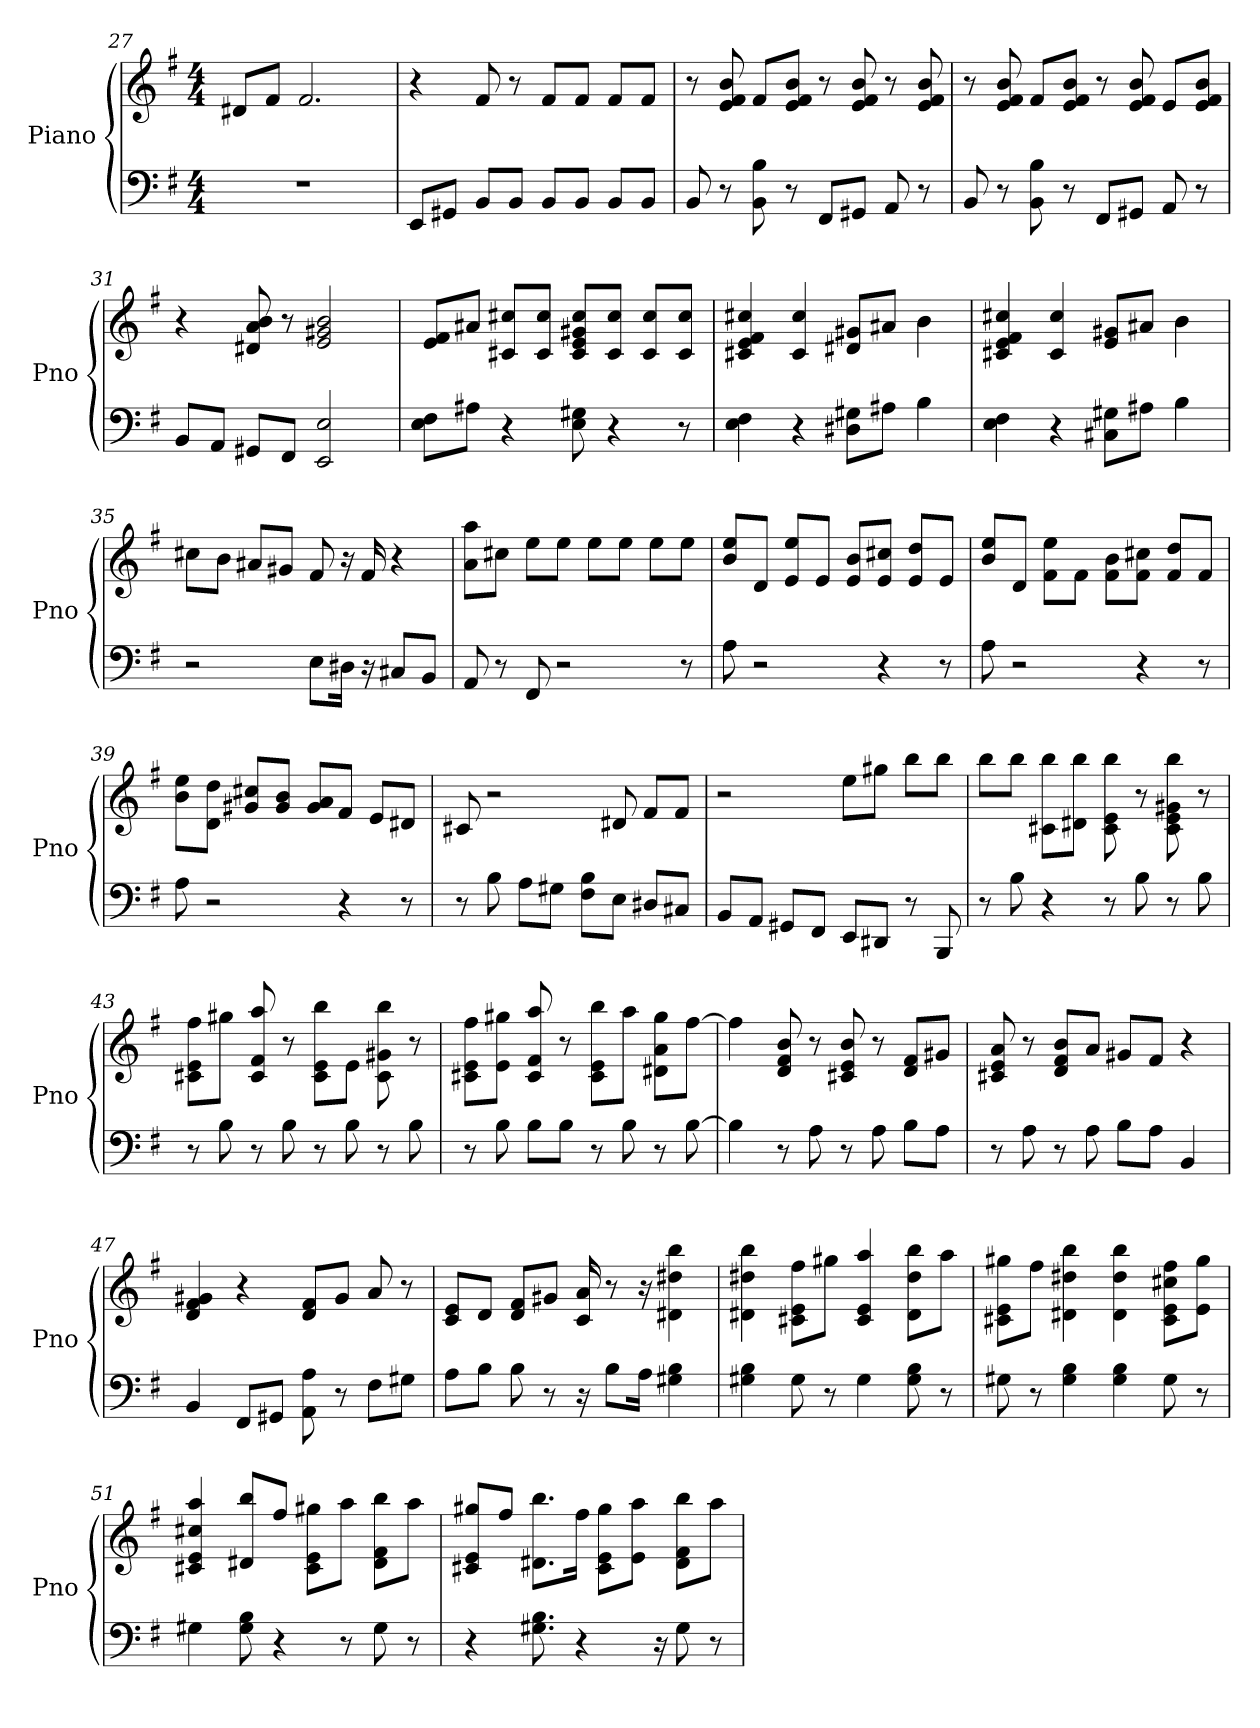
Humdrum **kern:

**kern	**kern
*part1	*part1
*staff2	*staff1
*I"Piano	*
*I'Pno	*
*clefF4	*clefG2
*k[f#]	*k[f#]
*G:	*G:
*M4/4	*M4/4
=27	=27
1r	8d#/L
.	8f#/J
.	2.f#
=28	=28
8EE/L	4r
8GG#/J	.
8BB/L	8f#
8BB/J	8r
8BB/L	8f#/L
8BB/J	8f#/J
8BB/L	8f#/L
8BB/J	8f#/J
=29	=29
8BB	8r
8r	8f# 8b 8e
8B 8BB	8f#/L
8r	8f#/ 8b/ 8e/J
8FF#/L	8r
8GG#/J	8b 8e 8f#
8AA	8r
8r	8e 8b 8f#
=30	=30
8BB	8r
8r	8f# 8e 8b
8B 8BB	8f#/L
8r	8b/ 8e/ 8f#/J
8FF#/L	8r
8GG#/J	8e 8b 8f#
8AA	8e/L
8r	8b/ 8f#/ 8e/J
=31	=31
8BB/L	4r
8AA/J	.
8GG#/L	8a 8b 8d#
8FF#/J	8r
2EE 2E	2b 2g# 2e
=32	=32
8F#\ 8E\L	8f#/ 8e/L
8A#\J	8a#/J
4r	8c#/ 8cc#/L
.	8c#/ 8cc#/J
8G# 8E	8e/ 8c#/ 8g#/ 8cc#/L
4r	8c#/ 8cc#/J
.	8c#/ 8cc#/L
8r	8c#/ 8cc#/J
=33	=33
4F# 4E	4e 4f# 4cc# 4c#
4r	4c# 4cc#
8G#\ 8D#\L	8g#/ 8d#/L
8A#\J	8a#/J
4B	4b
=34	=34
4E 4F#	4f# 4e 4c# 4cc#
4r	4cc# 4c#
8C#\ 8G#\L	8e/ 8g#/L
8A#\J	8a#/J
4B	4b
=35	=35
2r	8cc#\L
.	8b\J
.	8a#/L
.	8g#/J
8E\L	8f#
16D#\Jk	16r
16r	16f#
8C#/L	4r
8BB/J	.
=36	=36
8AA	8aa\ 8a\L
8r	8cc#\J
8FF#	8ee\L
2r	8ee\J
.	8ee\L
.	8ee\J
.	8ee\L
8r	8ee\J
=37	=37
8A	8b/ 8ee/L
2r	8d/J
.	8e/ 8ee/L
.	8e/J
.	8e/ 8b/L
4r	8e/ 8cc#/J
.	8e/ 8dd/L
8r	8e/J
=38	=38
8A	8ee/ 8b/L
2r	8d/J
.	8ee\ 8f#\L
.	8f#\J
.	8b\ 8f#\L
4r	8f#\ 8cc#\J
.	8f#/ 8dd/L
8r	8f#/J
=39	=39
8A	8ee\ 8b\L
2r	8d\ 8dd\J
.	8cc#/ 8g#/L
.	8b/ 8g#/J
.	8a/ 8g#/L
4r	8f#/J
.	8e/L
8r	8d#/J
=40	=40
8r	8c#
8B	2r
8A\L	.
8G#\J	.
8F#\ 8B\L	.
8E\J	8d#
8D#/L	8f#/L
8C#/J	8f#/J
=41	=41
8BB/L	2r
8AA/J	.
8GG#/L	.
8FF#/J	.
8EE/L	8ee\L
8DD#/J	8gg#\J
8r	8bb\L
8BBB	8bb\J
=42	=42
8r	8bb\L
8B	8bb\J
4r	8bb\ 8c#\L
.	8bb\ 8d#\J
8r	8bb 8c# 8e
8B	8r
8r	8bb 8c# 8g# 8e
8B	8r
=43	=43
8r	8ff#\ 8c#\ 8e\L
8B	8gg#\J
8r	8aa 8f# 8c#
8B	8r
8r	8bb\ 8e\ 8c#\L
8B	8e\J
8r	8g# 8bb 8c#
8B	8r
=44	=44
8r	8ff#\ 8e\ 8c#\L
8B	8gg#\ 8e\J
8B\L	8f# 8aa 8c#
8B\J	8r
8r	8e\ 8bb\ 8c#\L
8B	8aa\J
8r	8a\ 8gg#\ 8d#\L
[8B	[8ff#\J
=45	=45
4B]	4ff#]
8r	8d 8b 8f#
8A	8r
8r	8b 8e 8c#
8A	8r
8B\L	8d/ 8f#/L
8A\J	8g#/J
=46	=46
8r	8e 8c# 8a
8A	8r
8r	8b/ 8f#/ 8d/L
8A	8a/J
8B\L	8g#/L
8A\J	8f#/J
4BB	4r
=47	=47
4BB	4f# 4g# 4d
8FF#/L	4r
8GG#/J	.
8A 8AA	8f#/ 8d/L
8r	8g#/J
8F#\L	8a
8G#\J	8r
=48	=48
8A\L	8e/ 8c/L
8B\J	8d/J
8B	8f#/ 8d/L
8r	8g#/J
16r	16a 16c
8B\L	8r
16A\Jk	16r
4B 4G#	4d# 4bb 4dd#
=49	=49
4G# 4B	4d# 4bb 4dd#
8G#	8ff#\ 8c#\ 8e\L
8r	8gg#\J
4G#	4e 4aa 4c#
8G# 8B	8d#\ 8dd#\ 8bb\L
8r	8aa\J
=50	=50
8G#	8gg#\ 8c#\ 8e\L
8r	8ff#\J
4B 4G#	4d# 4dd# 4bb
4G# 4B	4bb 4dd# 4d#
8G#	8e\ 8cc#\ 8ff#\ 8c#\L
8r	8e\ 8gg#\J
=51	=51
4G#	4e 4cc# 4c# 4aa
8B 8G#	8d#/ 8bb/L
4r	8ff#/J
.	8e\ 8c#\ 8gg#\L
8r	8aa\J
8G#	8d#\ 8bb\ 8f#\L
8r	8aa\J
=52	=52
4r	8c#/ 8gg#/ 8e/L
.	8ff#/J
8.B 8.G#	8.bb\ 8.d#\L
4r	16ff#\Jk
.	8c#\ 8gg#\ 8e\L
.	8e\ 8aa\J
16r	.
8G#	8f#\ 8bb\ 8d#\L
8r	8aa\J
=	=
*-	*-
